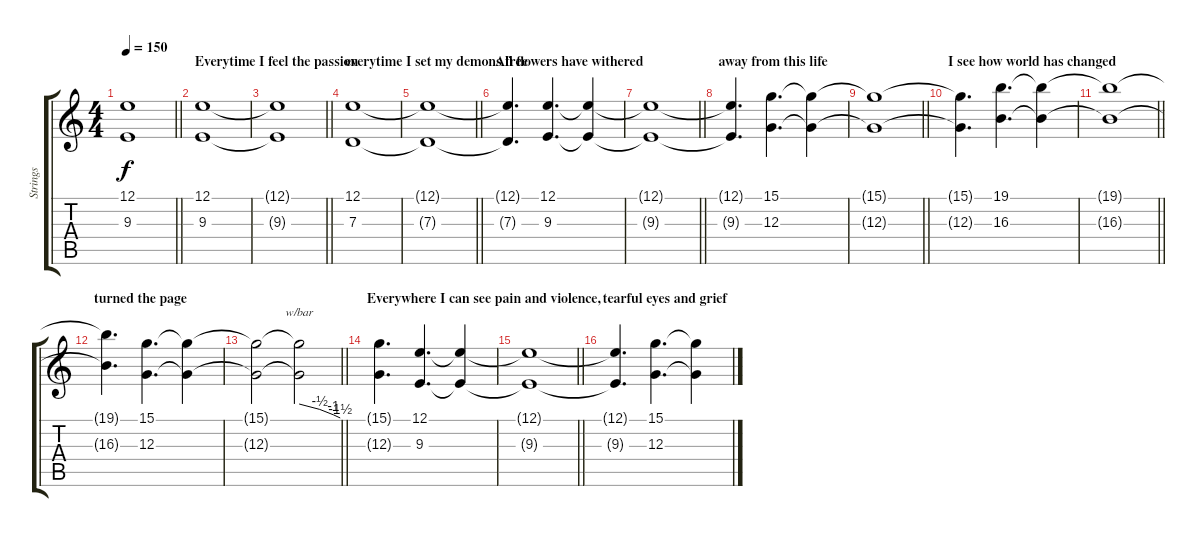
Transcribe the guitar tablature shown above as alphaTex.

\track ("Strings" "Strings") {instrument stringensemble2}
\staff {score tabs}
\tuning (E4 B3 G3 D3 A2 E2) {hide}
\ts (4 4)
\tempo 150
\clef g2
\barLineRight lightlight
\ks c
(12.1{t} 9.3{t}).1{dy f} |
\section ("" "Everytime I feel the passion")
(12.1 9.3).1 |
\barLineRight lightlight
(12.1{t} 9.3{t}).1 |
\section ("" "everytime I set my demons free")
(12.1 7.3).1 |
\barLineRight lightlight
(12.1{t} 7.3{t}).1 |
\section ("" "All flowers have withered")
(12.1{t} 7.3{t}).4{d} (12.1 9.3).4{d} (12.1{t} 9.3{t}).4 |
\barLineRight lightlight
(12.1{t} 9.3{t}).1 |
\section ("" "away from this life")
(12.1{t} 9.3{t}).4{d} (15.1 12.3).4{d} (15.1{t} 12.3{t}).4 |
\barLineRight lightlight
(15.1{t} 12.3{t}).1 |
\section ("" "I see how world has changed")
(15.1{t} 12.3{t}).4{d} (19.1 16.3).4{d} (19.1{t} 16.3{t}).4 |
\barLineRight lightlight
(19.1{t} 16.3{t}).1 |
\section ("" "turned the page")
(19.1{t} 16.3{t}).4{d} (15.1 12.3).4{d} (15.1{t} 12.3{t}).4 |
\barLineRight lightlight
(15.1{t} 12.3{t}).2 (15.1{t} 12.3{t}).2{tbe (custom default 0 0 30 -2 50 -4 60 -6)} |
\section ("" "Everywhere I can see pain and violence,")
(15.1{t} 12.3{t}).4{d} (12.1 9.3).4{d} (12.1{t} 9.3{t}).4 |
\barLineRight lightlight
(12.1{t} 9.3{t}).1 |
\section ("" "tearful eyes and grief")
(12.1{t} 9.3{t}).4{d} (15.1 12.3).4{d} (15.1{t} 12.3{t}).4
